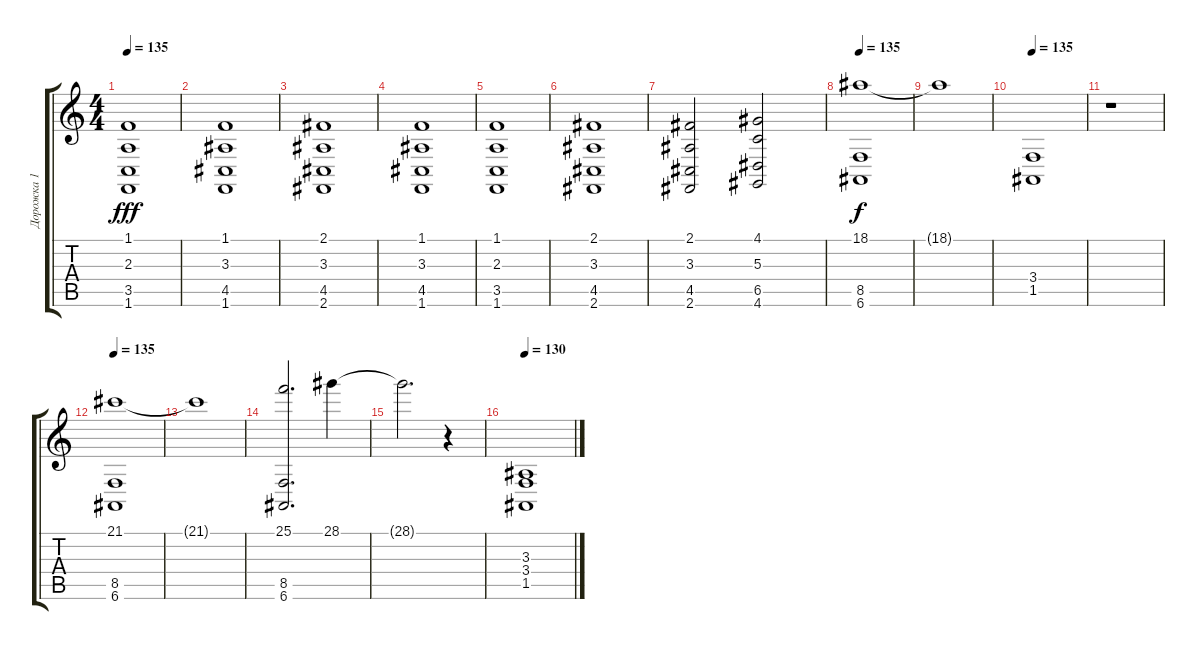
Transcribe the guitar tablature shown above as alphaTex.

\track ("Дорожка 1" "Дорожка 1") {instrument stringensemble1}
\staff {score tabs}
\tuning (E4 B3 G3 D3 A2 E2) {hide}
\ts (4 4)
\tempo 135
\clef g2
\ks c
(1.1 2.3 3.5 1.6).1{dy fff} |
(1.1 3.3 4.5 1.6).1 |
(2.1 3.3 4.5 2.6).1 |
(1.1 3.3 4.5 1.6).1 |
(1.1 2.3 3.5 1.6).1 |
(2.1 3.3 4.5 2.6).1 |
(2.1 3.3 4.5 2.6).2 (4.1 5.3 6.5 4.6).2 |
\tempo 135
(18.1 8.5 6.6).1{dy f} |
18.1{t}.1 |
\tempo 135
(3.4 1.5).1 |
r.1 |
\tempo 135
(21.1 8.5 6.6).1 |
21.1{t}.1 |
(25.1 8.5 6.6).2{d} 28.1.4 |
28.1{t}.2{d} r.4 |
\tempo 130
(3.3 3.4 1.5).1
